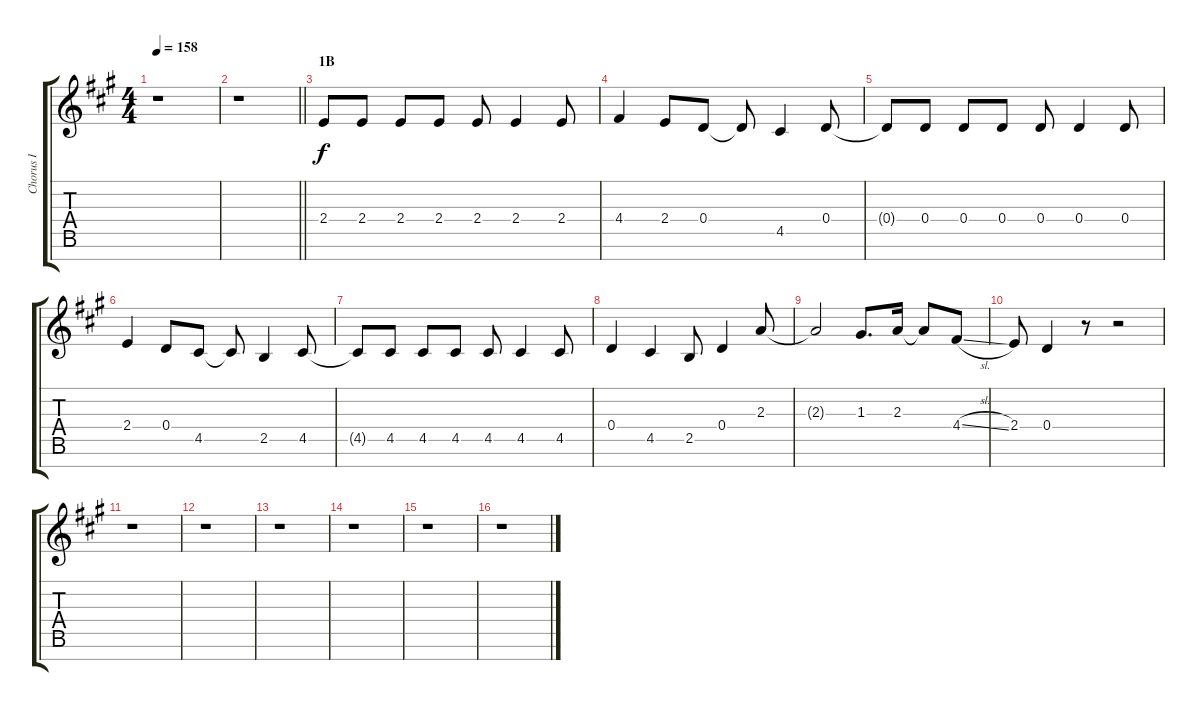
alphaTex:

\track ("Chorus I" "Chorus I") {instrument voiceoohs}
\staff {score tabs}
\tuning (E5 B4 G4 D4 A3 E3 B2) {hide}
\ts (4 4)
\tempo 158
\clef g2
\ks a
r.1{dy f} |
\barLineRight lightlight
r.1 |
\section ("" "1B")
2.4.8 2.4.8 2.4.8 2.4.8 2.4.8 2.4.4 2.4.8 |
4.4.4 2.4.8 0.4.8 0.4{t}.8 4.5.4 0.4.8 |
0.4{t}.8 0.4.8 0.4.8 0.4.8 0.4.8 0.4.4 0.4.8 |
2.4.4 0.4.8 4.5.8 4.5{t}.8 2.5.4 4.5.8 |
4.5{t}.8 4.5.8 4.5.8 4.5.8 4.5.8 4.5.4 4.5.8 |
0.4.4 4.5.4 2.5.8 0.4.4 2.3.8 |
2.3{t}.2 1.3.8{d} 2.3.16 2.3{t}.8 4.4{sl}.8 |
2.4.8 0.4.4 r.8 r.2 |
r.1 |
r.1 |
r.1 |
r.1 |
r.1 |
r.1
